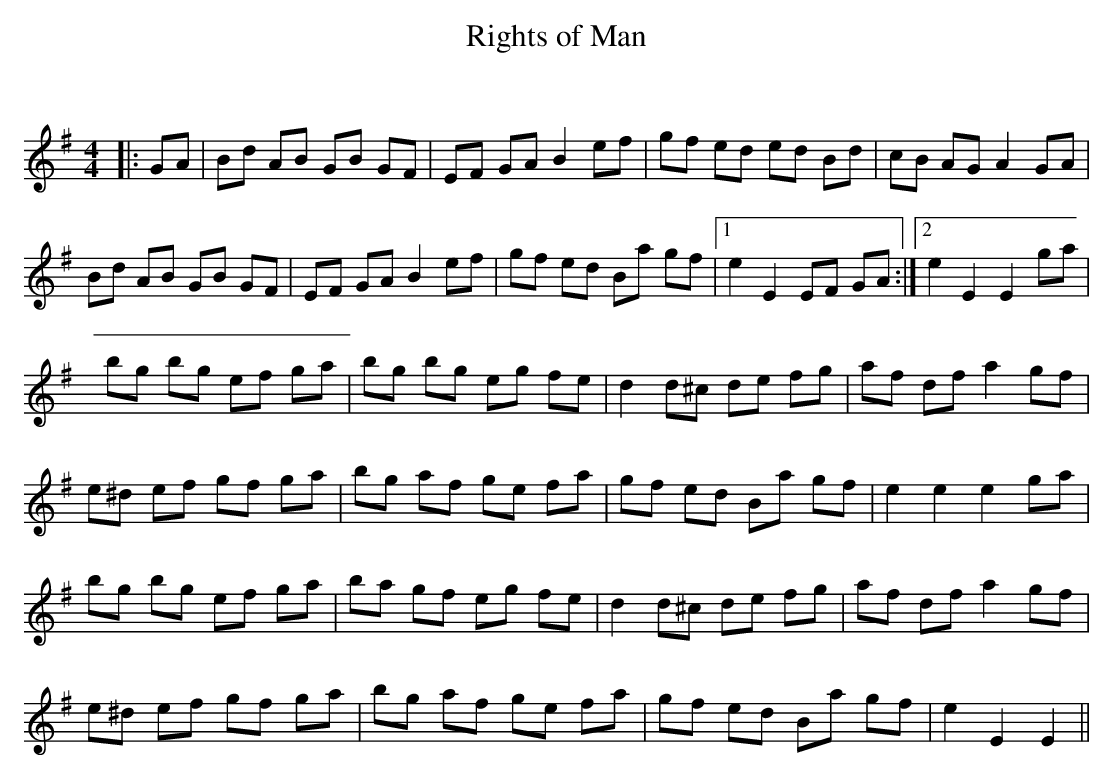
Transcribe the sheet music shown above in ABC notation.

X:1
T: Rights of Man
C:
Q: 232
K:Em
M:4/4
L:1/8
|:GA|Bd AB GB GF|EF GA B2 ef|gf ed ed Bd|cB AG A2 GA|
Bd AB GB GF|EF GA B2 ef|gf ed Ba gf|1e2 E2 EF GA:|2e2 E2 E2 ga|
bg bg ef ga|bg bg eg fe|d2 d^c de fg|af df a2 gf|
e^d ef gf ga|bg af ge fa|gf ed Ba gf|e2 e2 e2 ga|
bg bg ef ga|ba gf eg fe|d2 d^c de fg|af df a2 gf|
e^d ef gf ga|bg af ge fa|gf ed Ba gf|e2 E2 E2||
